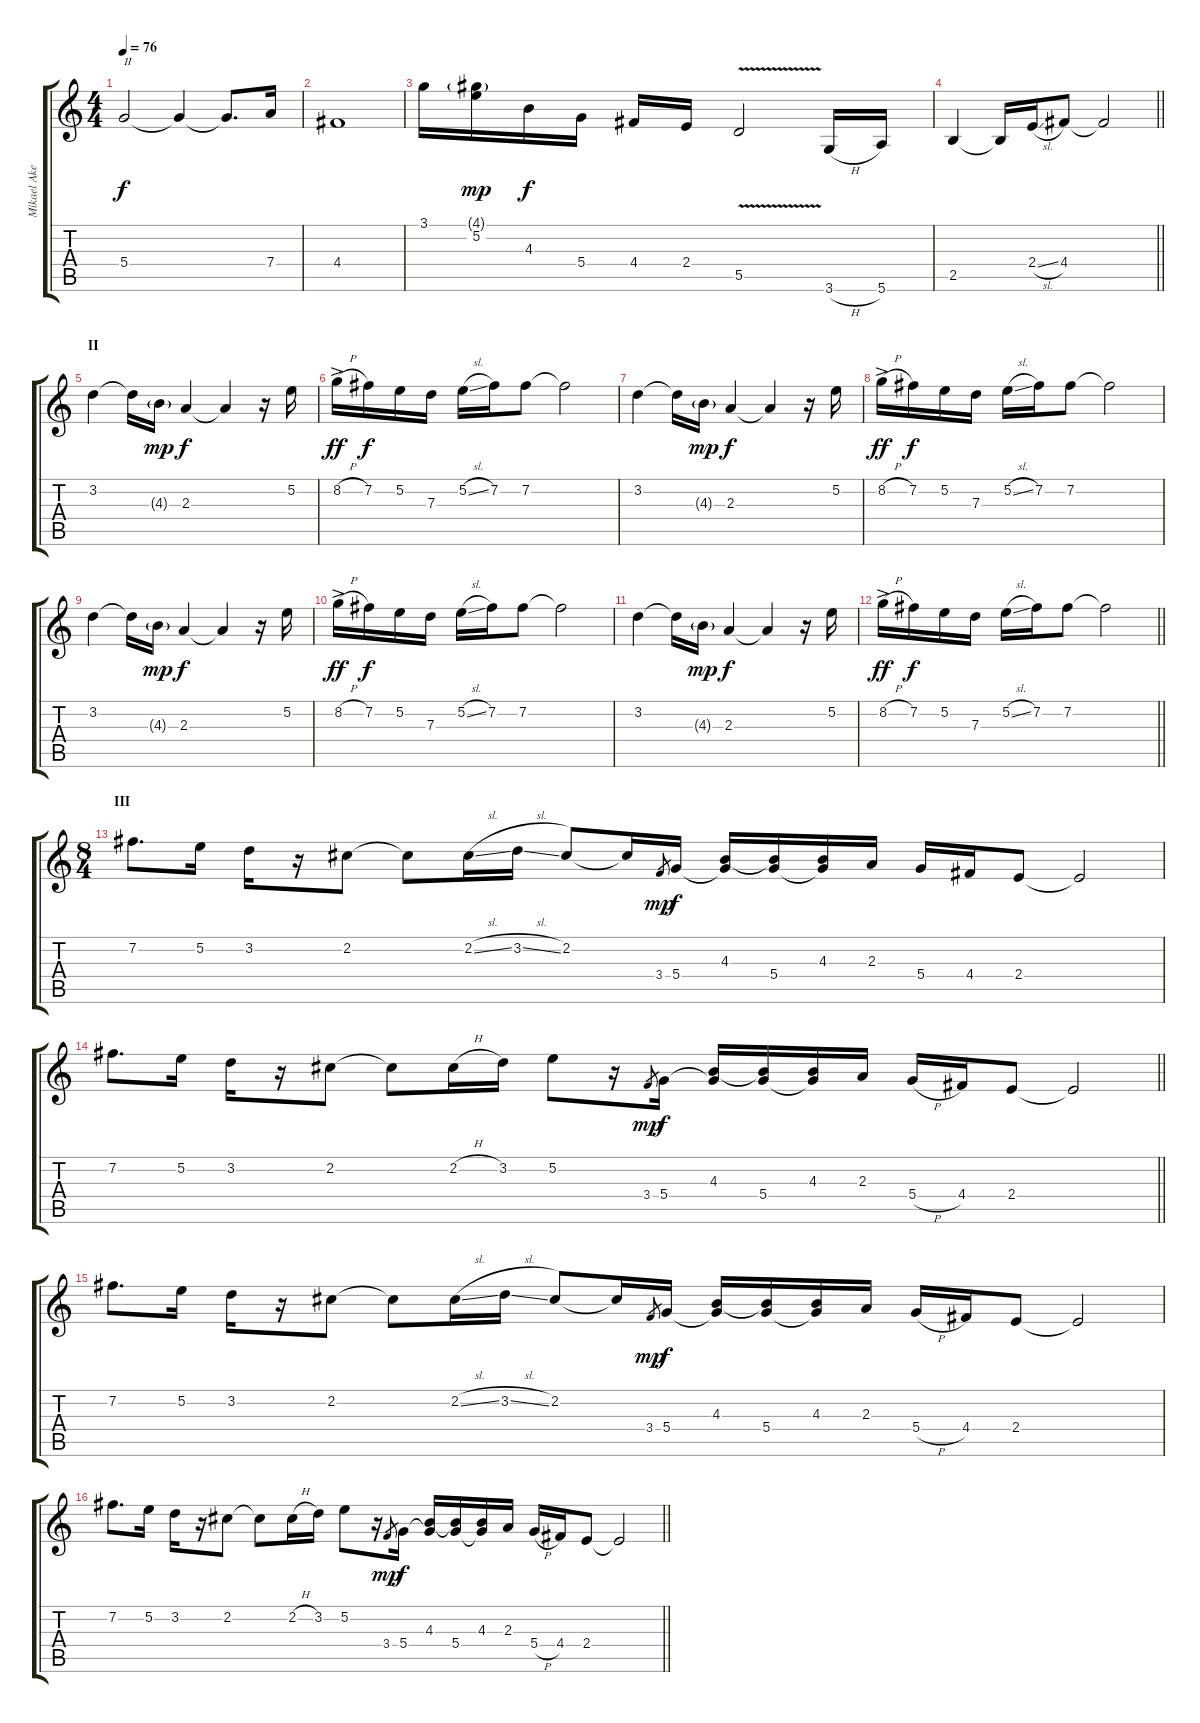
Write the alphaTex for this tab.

\track ("Mikael Akerfeldt" "Mikael Ake") {instrument acousticguitarnylon}
\staff {score tabs}
\tuning (E4 B3 G3 D3 A2 E2) {hide}
\ts (4 4)
\tempo 76
\clef g2
\ks c
5.4.2{txt "II" dy f} 5.4{t}.4 5.4{t}.8{d} 7.4.16 |
4.4.1 |
3.1.16 (4.1{g} 5.2).16{dy mp} 4.3.16{dy f} 5.4.16 4.4.16 2.4.16 5.5{v}.2 3.6{h}.16 5.6.16 |
\barLineRight lightlight
2.5.4 2.5{t}.16 2.4{sl}.16 4.4.8 4.4{t}.2 |
\section ("" "II")
3.2.4 3.2{t}.16 4.3{g}.16{dy mp} 2.3.4{dy f} 2.3{t}.4 r.16 5.2.16 |
8.2{h ac}.16{dy ff} 7.2.16{dy f} 5.2.16 7.3.16 5.2{sl}.16 7.2.16 7.2.8 7.2{t}.2 |
3.2.4 3.2{t}.16 4.3{g}.16{dy mp} 2.3.4{dy f} 2.3{t}.4 r.16 5.2.16 |
8.2{h ac}.16{dy ff} 7.2.16{dy f} 5.2.16 7.3.16 5.2{sl}.16 7.2.16 7.2.8 7.2{t}.2 |
3.2.4 3.2{t}.16 4.3{g}.16{dy mp} 2.3.4{dy f} 2.3{t}.4 r.16 5.2.16 |
8.2{h ac}.16{dy ff} 7.2.16{dy f} 5.2.16 7.3.16 5.2{sl}.16 7.2.16 7.2.8 7.2{t}.2 |
3.2.4 3.2{t}.16 4.3{g}.16{dy mp} 2.3.4{dy f} 2.3{t}.4 r.16 5.2.16 |
\barLineRight lightlight
8.2{h ac}.16{dy ff} 7.2.16{dy f} 5.2.16 7.3.16 5.2{sl}.16 7.2.16 7.2.8 7.2{t}.2 |
\ts (8 4)
\section ("" "III")
7.2.8{d} 5.2.16 3.2.16 r.16 2.2.8 2.2{t}.8 2.2{sl}.16 3.2{sl}.16 2.2.8 2.2{t}.16 3.4.8{gr dy mp} 5.4.16{dy f} (4.3 5.4{t}).16 (4.3{t} 5.4).16 (4.3 5.4{t}).16 2.3.16 5.4.16 4.4.16 2.4.8 2.4{t}.2 |
\barLineRight lightlight
7.2.8{d} 5.2.16 3.2.16 r.16 2.2.8 2.2{t}.8 2.2{h}.16 3.2.16 5.2.8 r.16 3.4.8{gr dy mp} 5.4.16{dy f} (4.3 5.4{t}).16 (4.3{t} 5.4).16 (4.3 5.4{t}).16 2.3.16 5.4{h}.16 4.4.16 2.4.8 2.4{t}.2 |
7.2.8{d} 5.2.16 3.2.16 r.16 2.2.8 2.2{t}.8 2.2{sl}.16 3.2{sl}.16 2.2.8 2.2{t}.16 3.4.8{gr dy mp} 5.4.16{dy f} (4.3 5.4{t}).16 (4.3{t} 5.4).16 (4.3 5.4{t}).16 2.3.16 5.4{h}.16 4.4.16 2.4.8 2.4{t}.2 |
\barLineRight lightlight
7.2.8{d} 5.2.16 3.2.16 r.16 2.2.8 2.2{t}.8 2.2{h}.16 3.2.16 5.2.8 r.16 3.4.8{gr dy mp} 5.4.16{dy f} (4.3 5.4{t}).16 (4.3{t} 5.4).16 (4.3 5.4{t}).16 2.3.16 5.4{h}.16 4.4.16 2.4.8 2.4{t}.2
